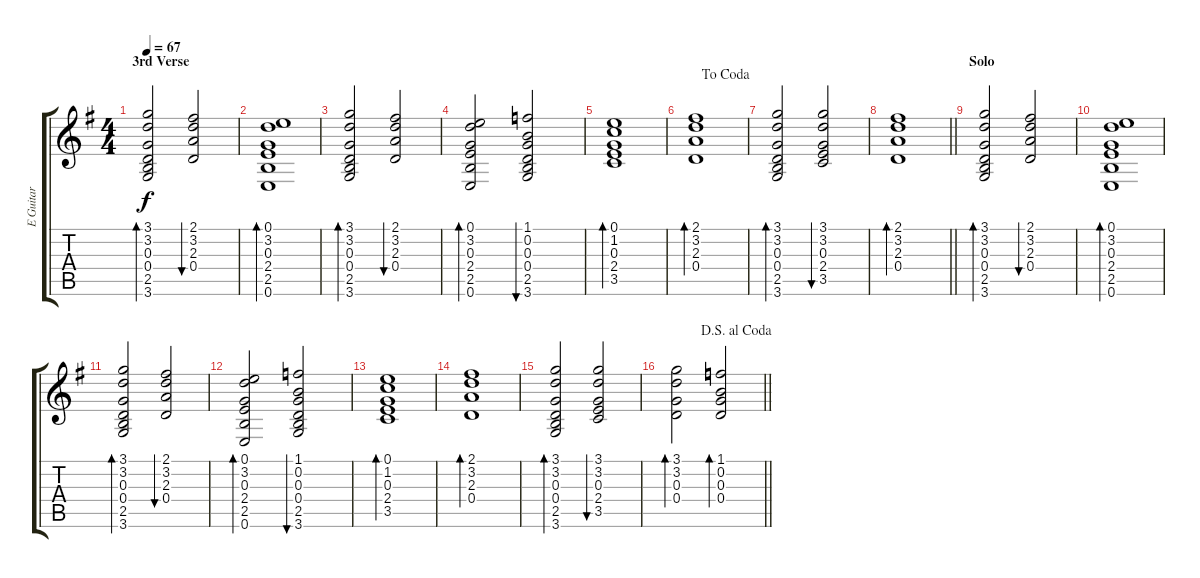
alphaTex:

\track ("E Guitar" "E Guitar") {instrument overdrivenguitar}
\staff {score tabs}
\tuning (E4 B3 G3 D3 A2 E2) {hide}
\ts (4 4)
\section ("" "3rd Verse")
\tempo 67
\clef g2
\ks g
(3.1 3.2 0.3 0.4 2.5 3.6).2{bd 60 dy f} (2.1 3.2 2.3 0.4).2{bu 60} |
(0.1 3.2 0.3 2.4 2.5 0.6).1{bd 60} |
(3.1 3.2 0.3 0.4 2.5 3.6).2{bd 60} (2.1 3.2 2.3 0.4).2{bu 60} |
(0.1 3.2 0.3 2.4 2.5 0.6).2{bd 60} (1.1 0.2 0.3 0.4 2.5 3.6).2{bu 60} |
(0.1 1.2 0.3 2.4 3.5).1{bd 60} |
\jump dacoda
(2.1 3.2 2.3 0.4).1{bd 60} |
(3.1 3.2 0.3 0.4 2.5 3.6).2{bd 60} (3.1 3.2 0.3 2.4 3.5).2{bu 60} |
\barLineRight lightlight
(2.1 3.2 2.3 0.4).1{bd 60} |
\section ("" "Solo")
(3.1 3.2 0.3 0.4 2.5 3.6).2{bd 60} (2.1 3.2 2.3 0.4).2{bu 60} |
(0.1 3.2 0.3 2.4 2.5 0.6).1{bd 60} |
(3.1 3.2 0.3 0.4 2.5 3.6).2{bd 60} (2.1 3.2 2.3 0.4).2{bu 60} |
(0.1 3.2 0.3 2.4 2.5 0.6).2{bd 60} (1.1 0.2 0.3 0.4 2.5 3.6).2{bu 60} |
(0.1 1.2 0.3 2.4 3.5).1{bd 60} |
(2.1 3.2 2.3 0.4).1{bd 60} |
(3.1 3.2 0.3 0.4 2.5 3.6).2{bd 60} (3.1 3.2 0.3 2.4 3.5).2{bu 60} |
\jump dalsegnoalcoda
\barLineRight lightlight
(3.1 3.2 0.3 0.4).2{bd 60} (1.1 0.2 0.3 0.4).2{bd 60}
